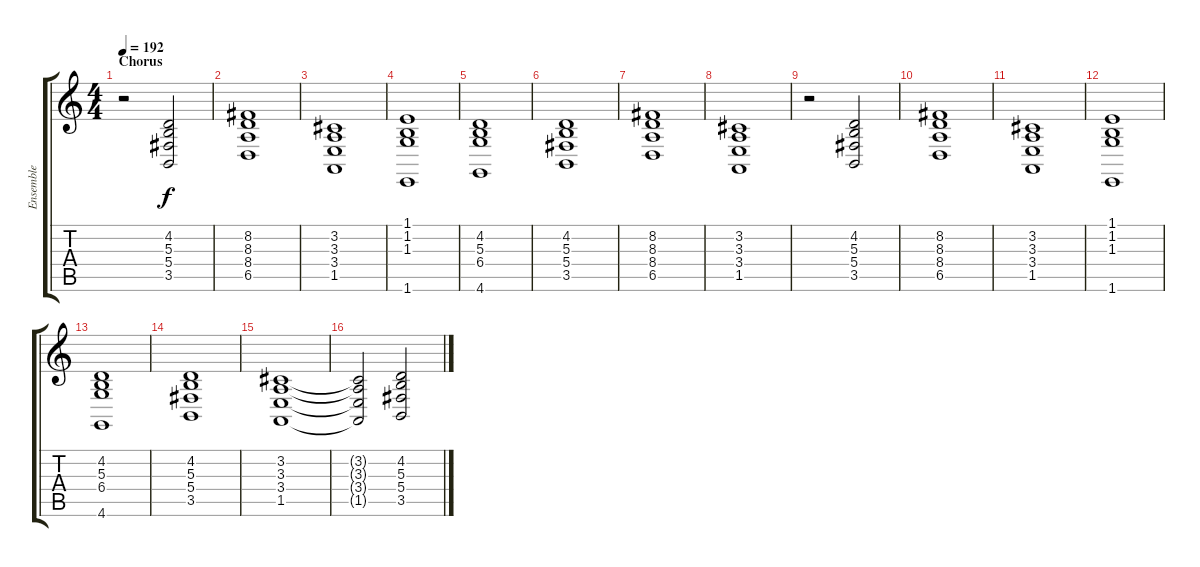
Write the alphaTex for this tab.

\track ("Ensemble" "Ensemble") {instrument stringensemble1}
\staff {score tabs}
\tuning (Eb4 Bb3 Gb3 Db3 Ab2 Eb2) {hide}
\ts (4 4)
\section ("" "Chorus")
\tempo 192
\clef g2
\ks c
r.2{dy f} (4.2 5.3 5.4 3.5).2{volume 10 instrument stringensemble1} |
(8.2 8.3 8.4 6.5).1 |
(3.2 3.3 3.4 1.5).1 |
(1.1 1.2 1.3 1.6).1 |
(4.2 5.3 6.4 4.6).1 |
(4.2 5.3 5.4 3.5).1 |
(8.2 8.3 8.4 6.5).1 |
(3.2 3.3 3.4 1.5).1 |
r.2 (4.2 5.3 5.4 3.5).2 |
(8.2 8.3 8.4 6.5).1 |
(3.2 3.3 3.4 1.5).1 |
(1.1 1.2 1.3 1.6).1 |
(4.2 5.3 6.4 4.6).1 |
(4.2 5.3 5.4 3.5).1 |
(3.2 3.3 3.4 1.5).1 |
(3.2{t} 3.3{t} 3.4{t} 1.5{t}).2 (4.2 5.3 5.4 3.5).2
